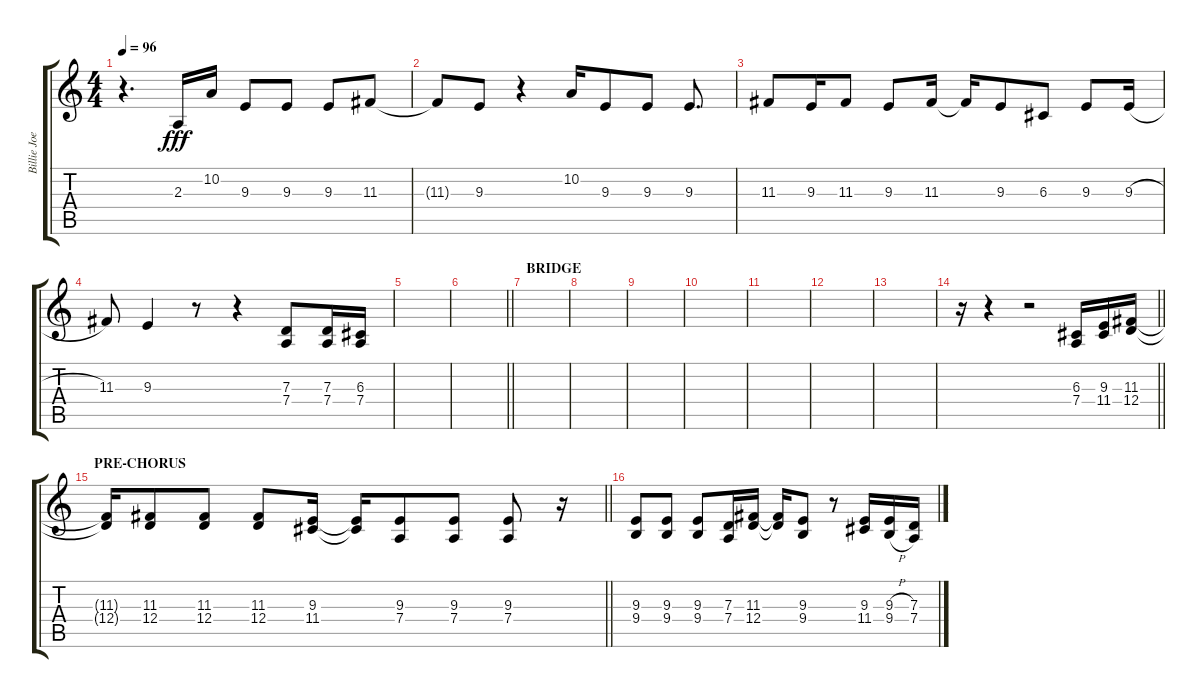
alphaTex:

\track ("Billie Joe Armstrong (Voice)" "Billie Joe") {instrument lead6voice}
\staff {score tabs}
\tuning (E4 B3 G3 D3 A2 E2) {hide}
\ts (4 4)
\tempo 96
\clef g2
\ks c
r.4{d dy fff} 2.3.16 10.2.16 9.3.8 9.3.8 9.3.8 11.3.8 |
11.3{t}.8 9.3.8 r.4 10.2.16 9.3.8 9.3.8 9.3.8{d} |
11.3.8 9.3.16 11.3.8 9.3.8 11.3.16 11.3{t}.16 9.3.8 6.3.8 9.3.8 9.3{h}.16 |
11.3.8 9.3.4 r.8 r.4 (7.3 7.4).8 (7.3 7.4).16 (6.3 7.4).16 |
|
\barLineRight lightlight
|
\section ("" "BRIDGE")
|
|
|
|
|
|
|
\barLineRight lightlight
r.16 r.4 r.2 (6.3 7.4).16 (9.3 11.4).16 (11.3 12.4).16 |
\section ("" "PRE-CHORUS")
\barLineRight lightlight
(11.3{t} 12.4{t}).16 (11.3 12.4).8 (11.3 12.4).8 (11.3 12.4).8 (9.3 11.4).16 (9.3{t} 11.4{t}).16 (9.3 7.4).8 (9.3 7.4).8 (9.3 7.4).8 r.16 |
(9.3 9.4).8 (9.3 9.4).8 (9.3 9.4).8 (7.3 7.4).16 (11.3 12.4).16 (11.3{t} 12.4{t}).16 (9.3 9.4).8 r.8 (9.3 11.4).16 (9.3{h} 9.4{h}).16 (7.3 7.4).16
